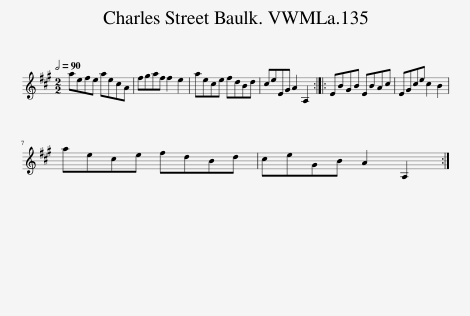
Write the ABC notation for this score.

X:1
L:1/8
Q:1/2=90
M:2/2
I:linebreak $
K:A
V:1 treble
V:1
 aefe aecA | fgaf f2 e2 | aece fdBd | ceEG A2 A,2 :: EBGB EBAc | %5
 EGce c2 B2 |$ aece fdBd | ceGB A2 A,2 :| %8
